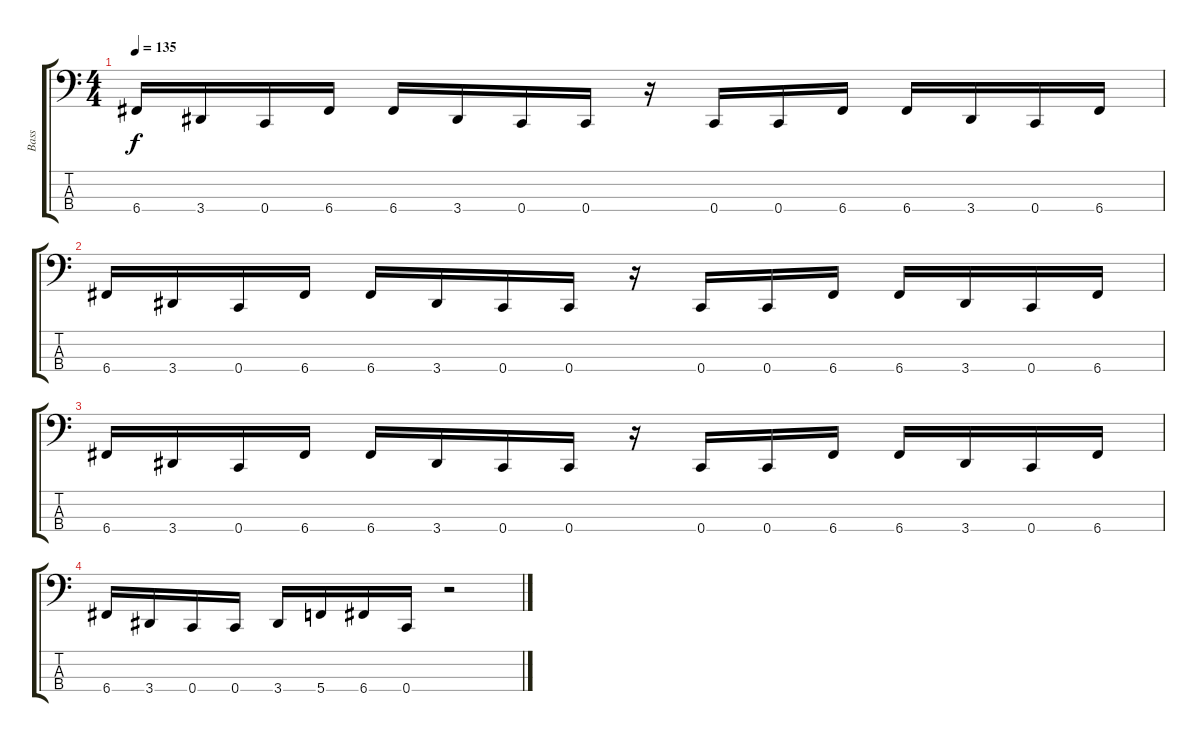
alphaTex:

\track ("Bass" "Bass") {instrument electricbasspick}
\staff {score tabs}
\tuning (F2 C2 G1 C1) {hide}
\ts (4 4)
\tempo 135
\clef f4
\ks c
6.4.16{dy f} 3.4.16 0.4.16 6.4.16 6.4.16 3.4.16 0.4.16 0.4.16 r.16 0.4.16 0.4.16 6.4.16 6.4.16 3.4.16 0.4.16 6.4.16 |
6.4.16 3.4.16 0.4.16 6.4.16 6.4.16 3.4.16 0.4.16 0.4.16 r.16 0.4.16 0.4.16 6.4.16 6.4.16 3.4.16 0.4.16 6.4.16 |
6.4.16 3.4.16 0.4.16 6.4.16 6.4.16 3.4.16 0.4.16 0.4.16 r.16 0.4.16 0.4.16 6.4.16 6.4.16 3.4.16 0.4.16 6.4.16 |
6.4.16 3.4.16 0.4.16 0.4.16 3.4.16 5.4.16 6.4.16 0.4.16 r.2
